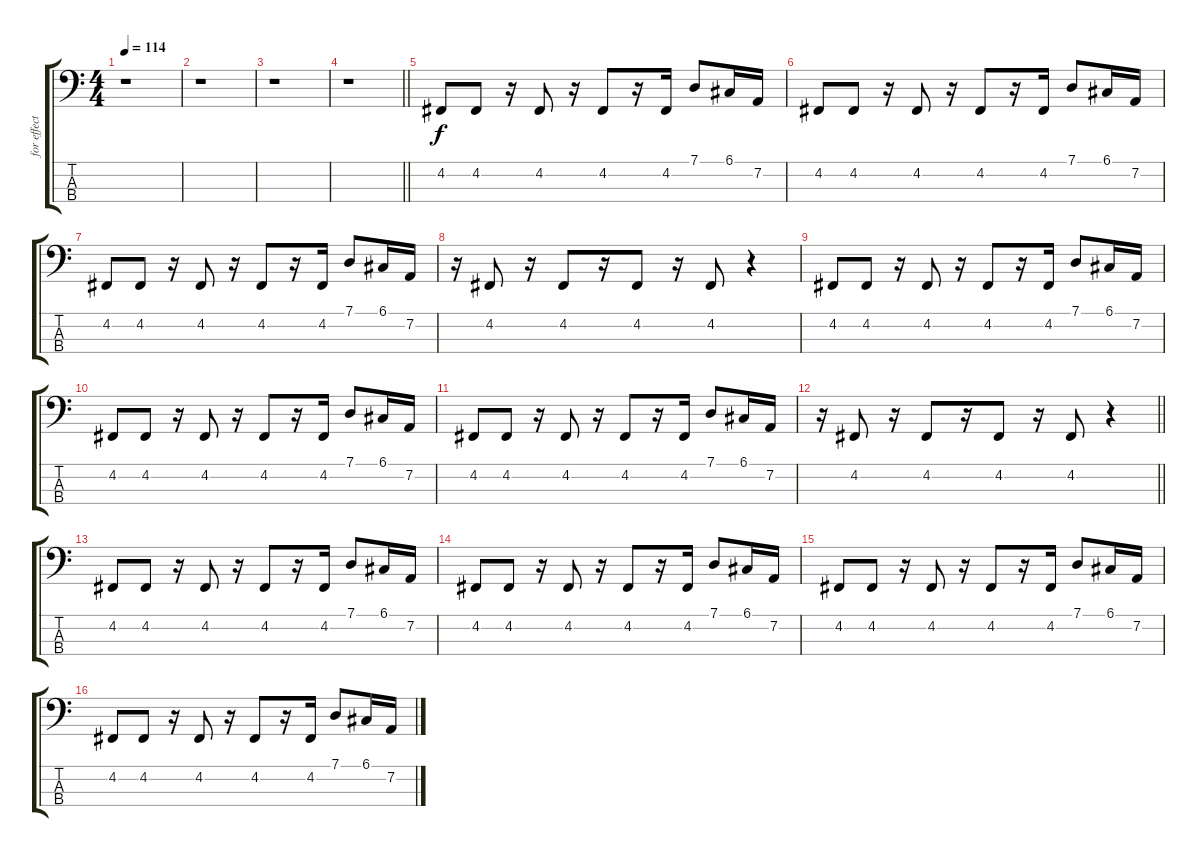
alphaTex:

\track ("for effect" "for effect") {instrument lead2sawtooth}
\staff {score tabs}
\tuning (G2 D2 A1 E1) {hide}
\ts (4 4)
\tempo 114
\clef f4
\ks c
r.1{dy f instrument lead2sawtooth} |
r.1 |
r.1 |
\barLineRight lightlight
r.1 |
4.2.8 4.2.8 r.16 4.2.8 r.16 4.2.8 r.16 4.2.16 7.1.8 6.1.16 7.2.16 |
4.2.8 4.2.8 r.16 4.2.8 r.16 4.2.8 r.16 4.2.16 7.1.8 6.1.16 7.2.16 |
4.2.8 4.2.8 r.16 4.2.8 r.16 4.2.8 r.16 4.2.16 7.1.8 6.1.16 7.2.16 |
r.16 4.2.8 r.16 4.2.8 r.16 4.2.8 r.16 4.2.8 r.4 |
4.2.8 4.2.8 r.16 4.2.8 r.16 4.2.8 r.16 4.2.16 7.1.8 6.1.16 7.2.16 |
4.2.8 4.2.8 r.16 4.2.8 r.16 4.2.8 r.16 4.2.16 7.1.8 6.1.16 7.2.16 |
4.2.8 4.2.8 r.16 4.2.8 r.16 4.2.8 r.16 4.2.16 7.1.8 6.1.16 7.2.16 |
\barLineRight lightlight
r.16 4.2.8 r.16 4.2.8 r.16 4.2.8 r.16 4.2.8 r.4 |
4.2.8 4.2.8 r.16 4.2.8 r.16 4.2.8 r.16 4.2.16 7.1.8 6.1.16 7.2.16 |
4.2.8 4.2.8 r.16 4.2.8 r.16 4.2.8 r.16 4.2.16 7.1.8 6.1.16 7.2.16 |
4.2.8 4.2.8 r.16 4.2.8 r.16 4.2.8 r.16 4.2.16 7.1.8 6.1.16 7.2.16 |
4.2.8 4.2.8 r.16 4.2.8 r.16 4.2.8 r.16 4.2.16 7.1.8 6.1.16 7.2.16
